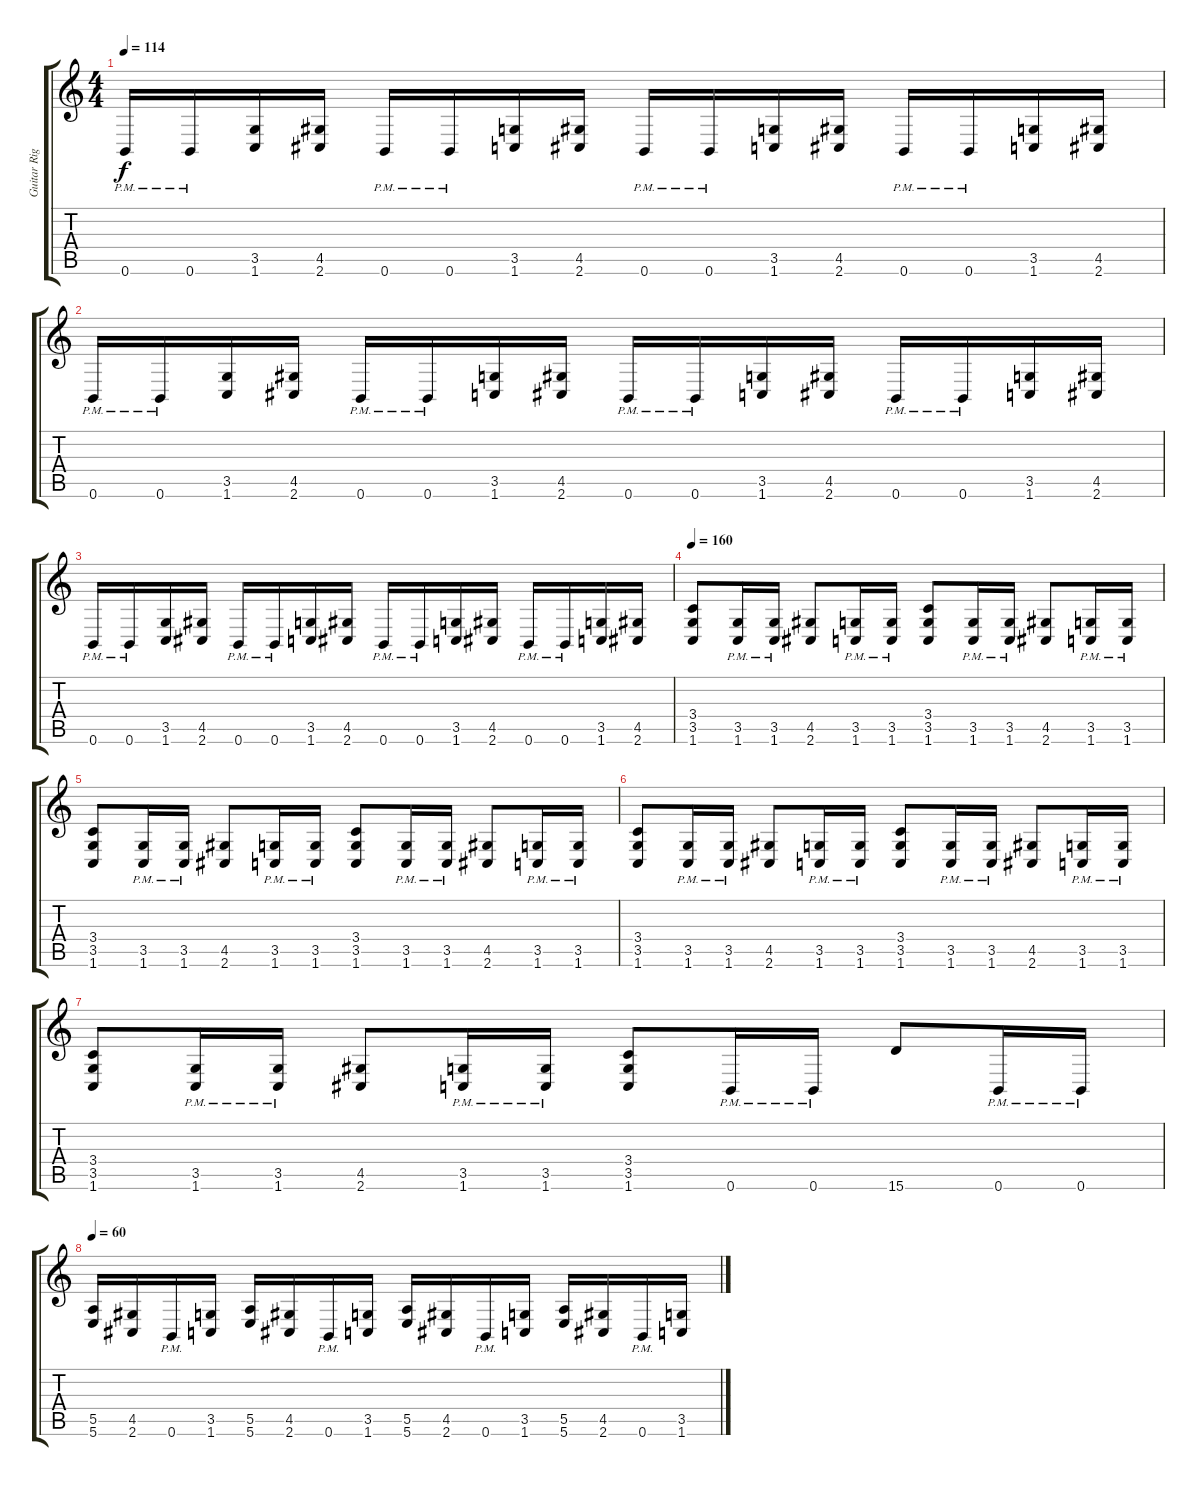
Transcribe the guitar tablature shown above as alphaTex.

\track ("Guitar Right" "Guitar Rig") {instrument overdrivenguitar}
\staff {score tabs}
\tuning (B3 Gb3 D3 A2 E2 B1) {hide}
\ts (4 4)
\tempo 114
\clef g2
\ks c
0.6{pm}.16{dy f} 0.6{pm}.16 (3.5 1.6).16 (4.5 2.6).16 0.6{pm}.16 0.6{pm}.16 (3.5 1.6).16 (4.5 2.6).16 0.6{pm}.16 0.6{pm}.16 (3.5 1.6).16 (4.5 2.6).16 0.6{pm}.16 0.6{pm}.16 (3.5 1.6).16 (4.5 2.6).16 |
0.6{pm}.16 0.6{pm}.16 (3.5 1.6).16 (4.5 2.6).16 0.6{pm}.16 0.6{pm}.16 (3.5 1.6).16 (4.5 2.6).16 0.6{pm}.16 0.6{pm}.16 (3.5 1.6).16 (4.5 2.6).16 0.6{pm}.16 0.6{pm}.16 (3.5 1.6).16 (4.5 2.6).16 |
0.6{pm}.16 0.6{pm}.16 (3.5 1.6).16 (4.5 2.6).16 0.6{pm}.16 0.6{pm}.16 (3.5 1.6).16 (4.5 2.6).16 0.6{pm}.16 0.6{pm}.16 (3.5 1.6).16 (4.5 2.6).16 0.6{pm}.16 0.6{pm}.16 (3.5 1.6).16 (4.5 2.6).16 |
\tempo 160
(3.4 3.5 1.6).8 (3.5{pm} 1.6{pm}).16 (3.5{pm} 1.6{pm}).16 (4.5 2.6).8 (3.5{pm} 1.6{pm}).16 (3.5{pm} 1.6{pm}).16 (3.4 3.5 1.6).8 (3.5{pm} 1.6{pm}).16 (3.5{pm} 1.6{pm}).16 (4.5 2.6).8 (3.5{pm} 1.6{pm}).16 (3.5{pm} 1.6{pm}).16 |
(3.4 3.5 1.6).8 (3.5{pm} 1.6{pm}).16 (3.5{pm} 1.6{pm}).16 (4.5 2.6).8 (3.5{pm} 1.6{pm}).16 (3.5{pm} 1.6{pm}).16 (3.4 3.5 1.6).8 (3.5{pm} 1.6{pm}).16 (3.5{pm} 1.6{pm}).16 (4.5 2.6).8 (3.5{pm} 1.6{pm}).16 (3.5{pm} 1.6{pm}).16 |
(3.4 3.5 1.6).8 (3.5{pm} 1.6{pm}).16 (3.5{pm} 1.6{pm}).16 (4.5 2.6).8 (3.5{pm} 1.6{pm}).16 (3.5{pm} 1.6{pm}).16 (3.4 3.5 1.6).8 (3.5{pm} 1.6{pm}).16 (3.5{pm} 1.6{pm}).16 (4.5 2.6).8 (3.5{pm} 1.6{pm}).16 (3.5{pm} 1.6{pm}).16 |
(3.4 3.5 1.6).8 (3.5{pm} 1.6{pm}).16 (3.5{pm} 1.6{pm}).16 (4.5 2.6).8 (3.5{pm} 1.6{pm}).16 (3.5{pm} 1.6{pm}).16 (3.4 3.5 1.6).8 0.6{pm}.16 0.6{pm}.16 15.6.8 0.6{pm}.16 0.6{pm}.16 |
\tempo 60
(5.5 5.6).16 (4.5 2.6).16 0.6{pm}.16 (3.5 1.6).16 (5.5 5.6).16 (4.5 2.6).16 0.6{pm}.16 (3.5 1.6).16 (5.5 5.6).16 (4.5 2.6).16 0.6{pm}.16 (3.5 1.6).16 (5.5 5.6).16 (4.5 2.6).16 0.6{pm}.16 (3.5 1.6).16
